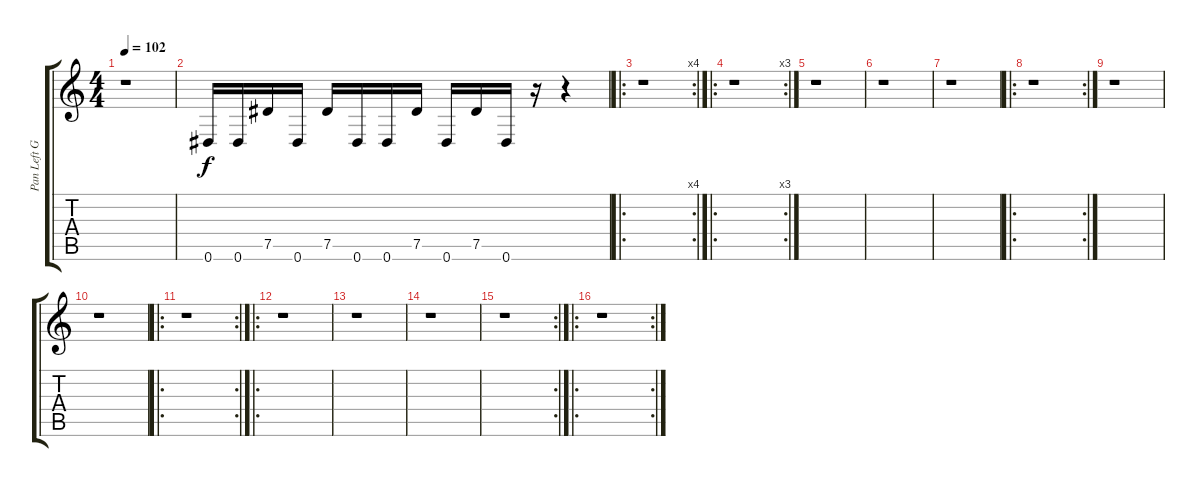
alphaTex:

\track ("Pan Left Guitar" "Pan Left G") {instrument distortionguitar}
\staff {score tabs}
\tuning (Eb4 Bb3 Gb3 Db3 Ab2 Eb2) {hide}
\ts (4 4)
\tempo 102
\clef g2
\ks c
r.1{dy f instrument distortionguitar} |
0.6.16 0.6.16 7.5.16 0.6.16 7.5.16 0.6.16 0.6.16 7.5.16 0.6.16 7.5.16 0.6.16 r.16 r.4 |
\ro
\rc 4
r.1 |
\ro
\rc 3
r.1 |
r.1 |
r.1 |
r.1 |
\ro
\rc 2
r.1 |
r.1 |
r.1 |
\ro
\rc 2
r.1 |
\ro
r.1 |
r.1 |
r.1 |
\rc 2
r.1 |
\ro
\rc 2
r.1
